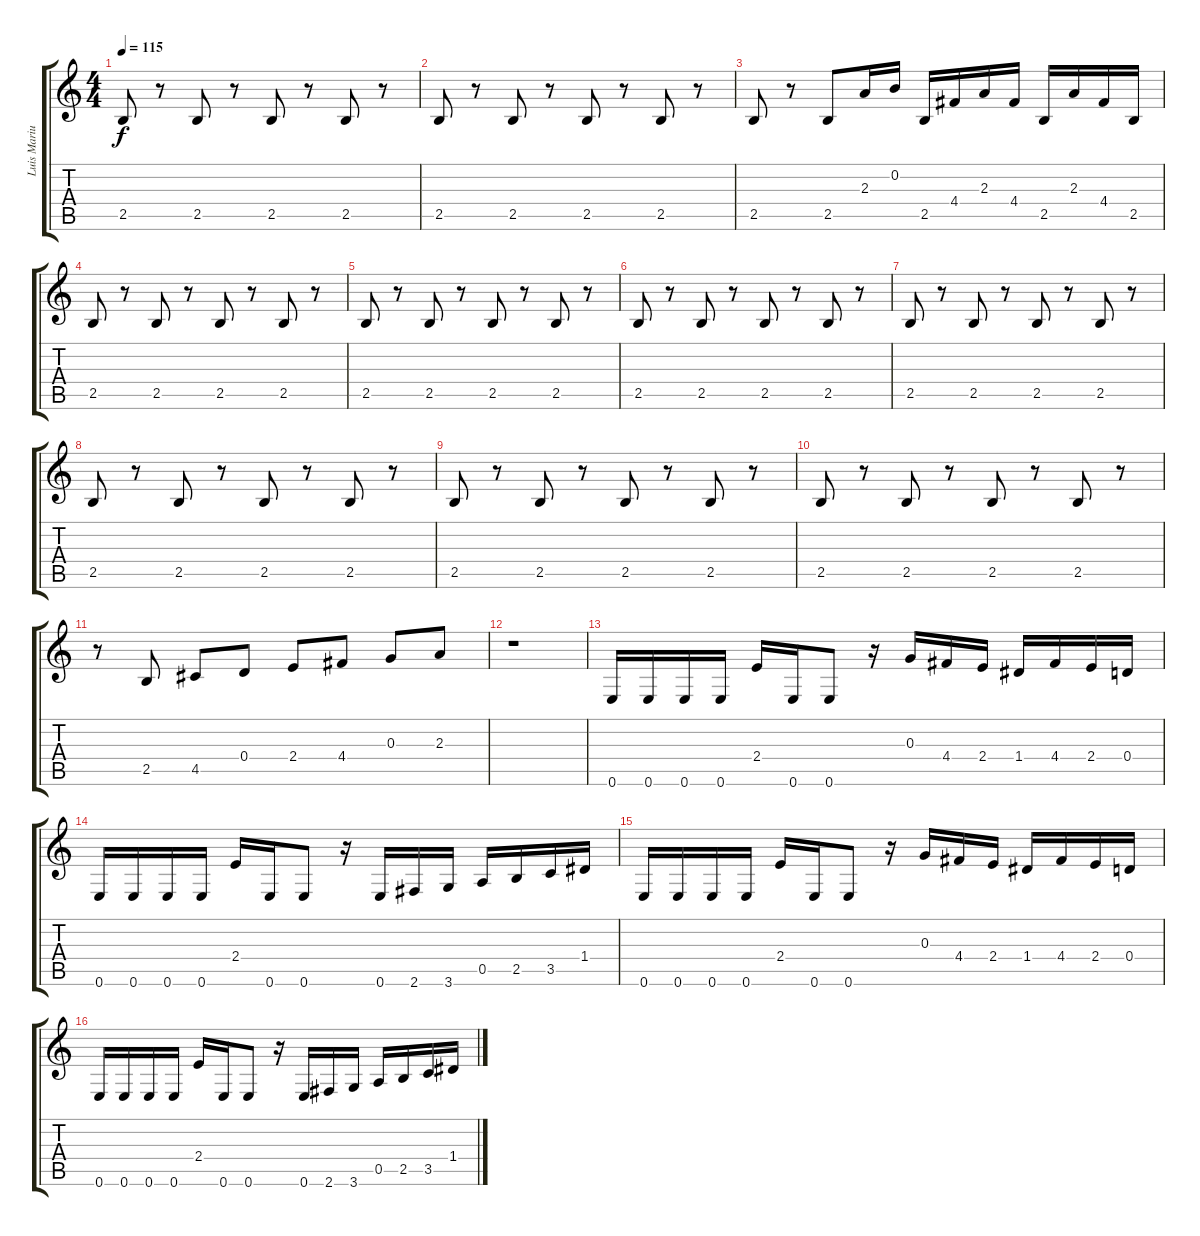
\track ("Luis Mariutti" "Luis Mariu") {instrument electricbassfinger}
\staff {score tabs}
\tuning (E4 B3 G3 D3 A2 E2) {hide}
\ts (4 4)
\tempo 115
\clef g2
\ks c
2.5.8{dy f} r.8 2.5.8 r.8 2.5.8 r.8 2.5.8 r.8 |
2.5.8 r.8 2.5.8 r.8 2.5.8 r.8 2.5.8 r.8 |
2.5.8 r.8 2.5.8 2.3.16 0.2.16 2.5.16 4.4.16 2.3.16 4.4.16 2.5.16 2.3.16 4.4.16 2.5.16 |
2.5.8 r.8 2.5.8 r.8 2.5.8 r.8 2.5.8 r.8 |
2.5.8 r.8 2.5.8 r.8 2.5.8 r.8 2.5.8 r.8 |
2.5.8 r.8 2.5.8 r.8 2.5.8 r.8 2.5.8 r.8 |
2.5.8 r.8 2.5.8 r.8 2.5.8 r.8 2.5.8 r.8 |
2.5.8 r.8 2.5.8 r.8 2.5.8 r.8 2.5.8 r.8 |
2.5.8 r.8 2.5.8 r.8 2.5.8 r.8 2.5.8 r.8 |
2.5.8 r.8 2.5.8 r.8 2.5.8 r.8 2.5.8 r.8 |
r.8 2.5.8 4.5.8 0.4.8 2.4.8 4.4.8 0.3.8 2.3.8 |
r.1 |
0.6.16 0.6.16 0.6.16 0.6.16 2.4.16 0.6.16 0.6.8 r.16 0.3.16 4.4.16 2.4.16 1.4.16 4.4.16 2.4.16 0.4.16 |
0.6.16 0.6.16 0.6.16 0.6.16 2.4.16 0.6.16 0.6.8 r.16 0.6.16 2.6.16 3.6.16 0.5.16 2.5.16 3.5.16 1.4.16 |
0.6.16 0.6.16 0.6.16 0.6.16 2.4.16 0.6.16 0.6.8 r.16 0.3.16 4.4.16 2.4.16 1.4.16 4.4.16 2.4.16 0.4.16 |
0.6.16 0.6.16 0.6.16 0.6.16 2.4.16 0.6.16 0.6.8 r.16 0.6.16 2.6.16 3.6.16 0.5.16 2.5.16 3.5.16 1.4.16
